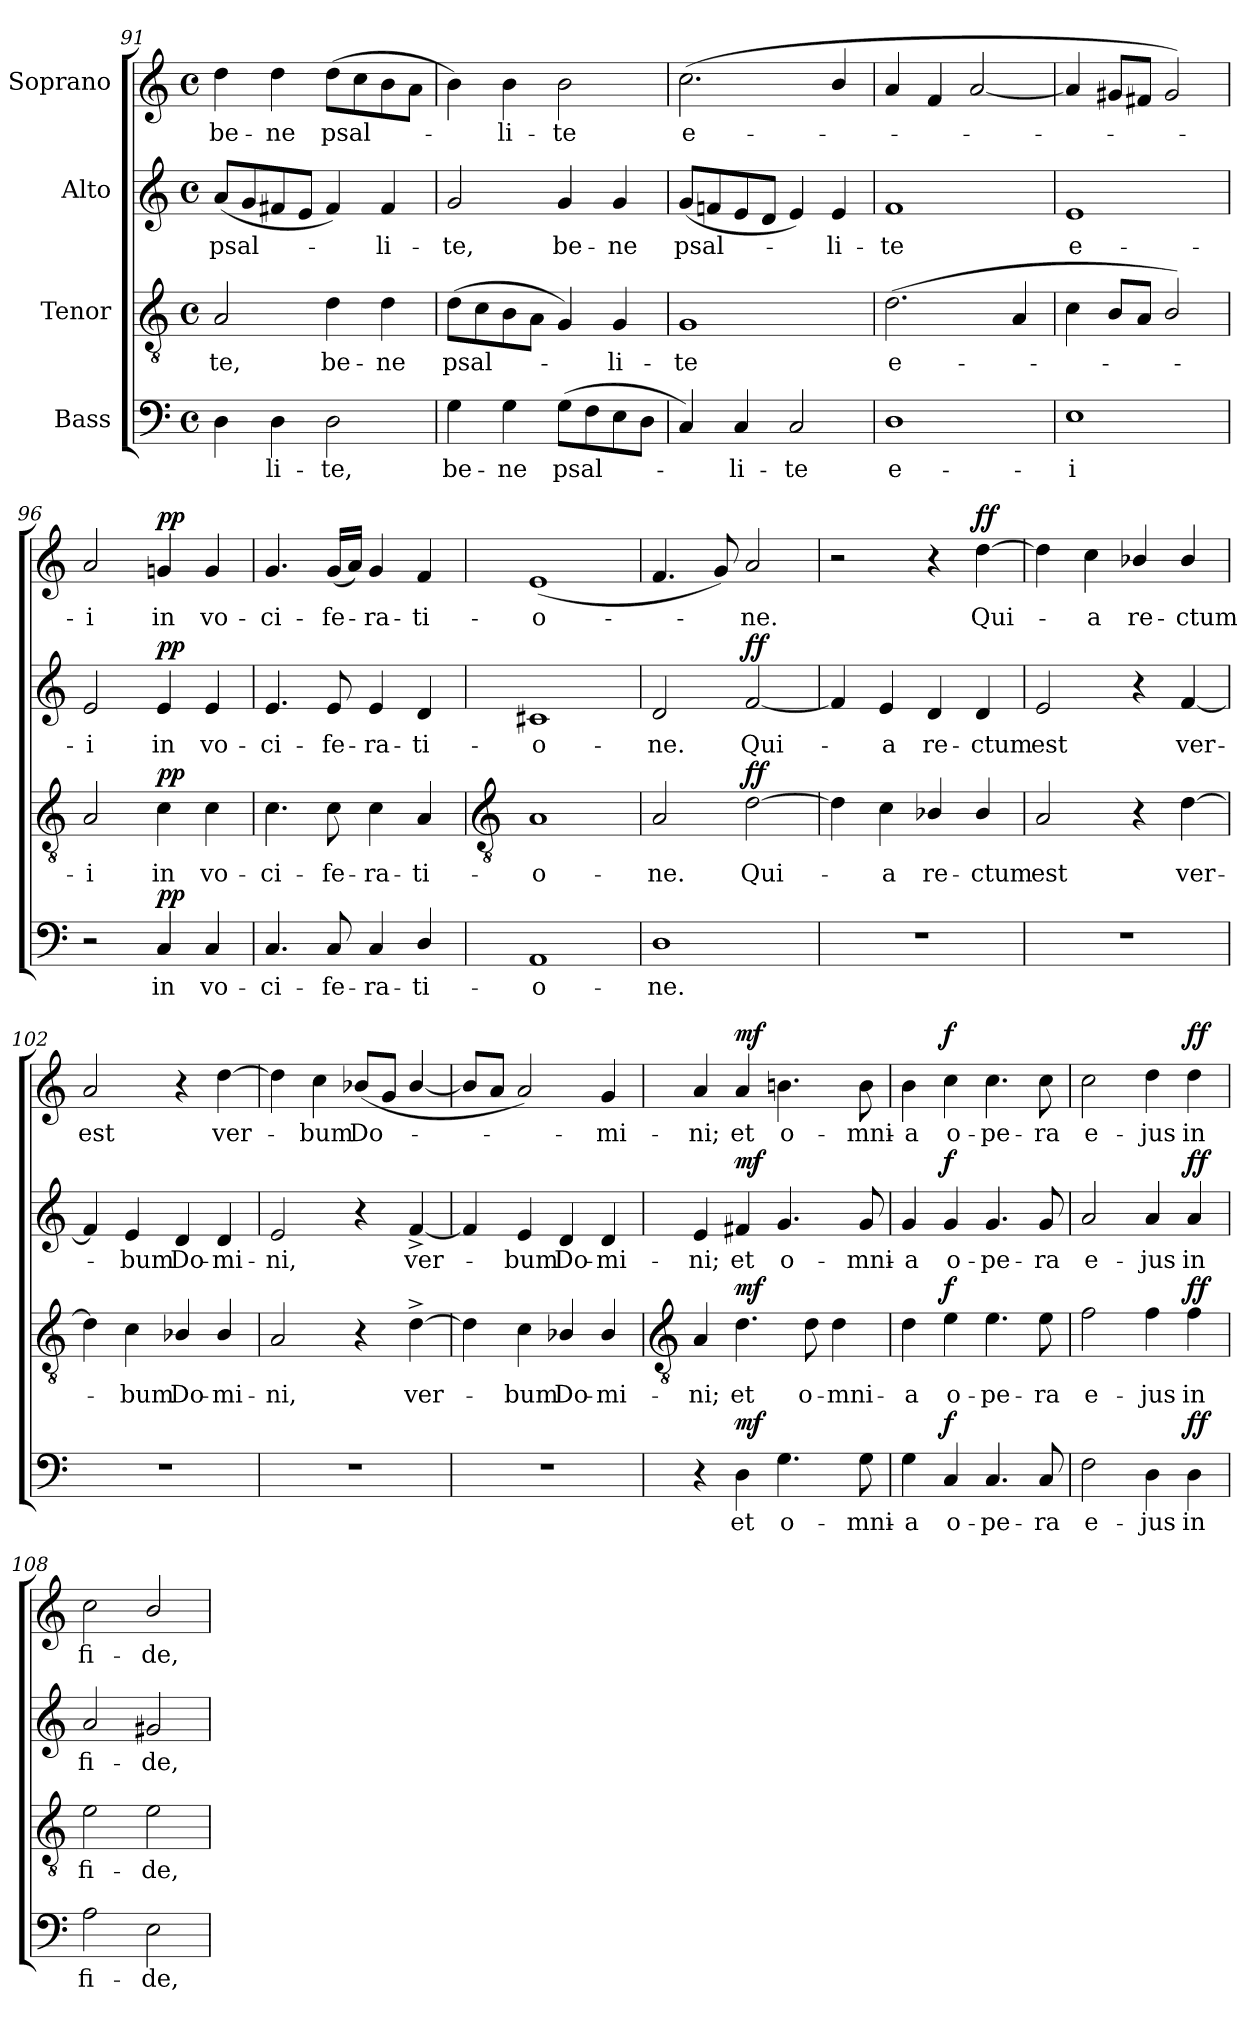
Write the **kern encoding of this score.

**kern	**text	**dynam	**kern	**text	**dynam	**kern	**text	**dynam	**kern	**text	**dynam
*part4	*part4	*part4	*part3	*part3	*part3	*part2	*part2	*part2	*part1	*part1	*part1
*staff4	*staff4	*staff4	*staff3	*staff3	*staff3	*staff2	*staff2	*staff2	*staff1	*staff1	*staff1
*I"Bass	*	*	*I"Tenor	*	*	*I"Alto	*	*	*I"Soprano	*	*
!!LO:LB:g=z
*clefF4	*	*	*clefGv2	*	*	*clefG2	*	*	*clefG2	*	*
*k[]	*	*	*k[]	*	*	*k[]	*	*	*k[]	*	*
*C:	*	*	*C:	*	*	*C:	*	*	*C:	*	*
*M4/4	*	*	*M4/4	*	*	*M4/4	*	*	*M4/4	*	*
*met(c)	*	*	*met(c)	*	*	*met(c)	*	*	*met(c)	*	*
=91	=91	=91	=91	=91	=91	=91	=91	=91	=91	=91	=91
!	!	!	!	!LO:LY:b	!	!	!LO:LY:b	!	!	!LO:LY:b	!
4D	.	.	2A	-te,	.	(<8aL	psal-	.	4dd	be-	.
.	.	.	.	.	.	8g	.	.	.	.	.
!	!LO:LY:b	!	!	!	!	!	!	!	!	!LO:LY:b	!
4D	li-	.	.	.	.	8f#X	.	.	4dd	-ne	.
.	.	.	.	.	.	8eJ	.	.	.	.	.
!	!LO:LY:b	!	!	!LO:LY:b	!	!	!	!	!	!LO:LY:b	!
2D	-te,	.	4d	be-	.	4f#)	.	.	(>8ddL	psal-	.
.	.	.	.	.	.	.	.	.	8cc	.	.
!	!	!	!	!LO:LY:b	!	!	!LO:LY:b	!	!	!	!
.	.	.	4d	-ne	.	4f#	li-	.	8b	.	.
.	.	.	.	.	.	.	.	.	8aJ	.	.
=92	=92	=92	=92	=92	=92	=92	=92	=92	=92	=92	=92
!	!LO:LY:b	!	!	!LO:LY:b	!	!	!LO:LY:b	!	!	!	!
4G	be-	.	(>8dL	psal-	.	2g	-te,	.	4b)	.	.
.	.	.	8c	.	.	.	.	.	.	.	.
!	!LO:LY:b	!	!	!	!	!	!	!	!	!LO:LY:b	!
4G	-ne	.	8B	.	.	.	.	.	4b	li-	.
.	.	.	8AJ	.	.	.	.	.	.	.	.
!	!LO:LY:b	!	!	!	!	!	!LO:LY:b	!	!	!LO:LY:b	!
(>8GL	psal-	.	4G)	.	.	4g	be-	.	2b	-te	.
8F	.	.	.	.	.	.	.	.	.	.	.
!	!	!	!	!LO:LY:b	!	!	!LO:LY:b	!	!	!	!
8E	.	.	4G	li-	.	4g	-ne	.	.	.	.
8DJ	.	.	.	.	.	.	.	.	.	.	.
=93	=93	=93	=93	=93	=93	=93	=93	=93	=93	=93	=93
!	!	!	!	!LO:LY:b	!	!	!LO:LY:b	!	!	!LO:LY:b	!
4C)	.	.	1G	-te	.	(<8gL	psal-	.	(<2.cc	e-	.
.	.	.	.	.	.	8fn	.	.	.	.	.
!	!LO:LY:b	!	!	!	!	!	!	!	!	!	!
4C	li-	.	.	.	.	8e	.	.	.	.	.
.	.	.	.	.	.	8dJ	.	.	.	.	.
!	!LO:LY:b	!	!	!	!	!	!	!	!	!	!
2C	-te	.	.	.	.	4e)	.	.	.	.	.
!	!	!	!	!	!	!	!LO:LY:b	!	!	!	!
.	.	.	.	.	.	4e	li-	.	4b/	.	.
=94	=94	=94	=94	=94	=94	=94	=94	=94	=94	=94	=94
!	!LO:LY:b	!	!	!LO:LY:b	!	!	!LO:LY:b	!	!	!	!
1D	e-	.	(<2.d	e-	.	1f	-te	.	4a	.	.
.	.	.	.	.	.	.	.	.	4f	.	.
.	.	.	.	.	.	.	.	.	[2a	.	.
.	.	.	4A	.	.	.	.	.	.	.	.
=95	=95	=95	=95	=95	=95	=95	=95	=95	=95	=95	=95
!	!LO:LY:b	!	!	!	!	!	!LO:LY:b	!	!	!	!
1E	-i	.	4c	.	.	1e	e-	.	4a]	.	.
.	.	.	8BL	.	.	.	.	.	8g#XL	.	.
.	.	.	8AJ	.	.	.	.	.	8f#XJ	.	.
.	.	.	2B/)	.	.	.	.	.	2g#)	.	.
=96	=96	=96	=96	=96	=96	=96	=96	=96	=96	=96	=96
!	!	!	!	!LO:LY:b	!	!	!LO:LY:b	!	!	!LO:LY:b	!
2r	.	.	2A	i	.	2e	-i	.	2a	i	.
!	!LO:LY:b	!LO:DY:b	!	!LO:LY:b	!LO:DY:b	!	!LO:LY:b	!LO:DY:b	!	!LO:LY:b	!LO:DY:b
4C	in	pp	4c	in	pp	4e	in	pp	4gn	in	pp
!	!LO:LY:b	!	!	!LO:LY:b	!	!	!LO:LY:b	!	!	!LO:LY:b	!
4C	vo-	.	4c	vo-	.	4e	vo-	.	4g	vo-	.
=97	=97	=97	=97	=97	=97	=97	=97	=97	=97	=97	=97
!	!LO:LY:b	!	!	!LO:LY:b	!	!	!LO:LY:b	!	!	!LO:LY:b	!
4.C	-ci-	.	4.c	-ci-	.	4.e	-ci-	.	4.g	-ci-	.
!	!LO:LY:b	!	!	!LO:LY:b	!	!	!LO:LY:b	!	!	!LO:LY:b	!
8C	-fe-	.	8c	-fe-	.	8e	-fe-	.	(<16gLL	-fe-	.
.	.	.	.	.	.	.	.	.	16aJJ)	.	.
!	!LO:LY:b	!	!	!LO:LY:b	!	!	!LO:LY:b	!	!	!LO:LY:b	!
4C	-ra-	.	4c	-ra-	.	4e	-ra-	.	4g	ra-	.
!	!LO:LY:b	!	!	!LO:LY:b	!	!	!LO:LY:b	!	!	!LO:LY:b	!
4D/	-ti-	.	4A	-ti-	.	4d	-ti-	.	4f	-ti-	.
!!LO:LB:g=z
=98	=98	=98	=98	=98	=98	=98	=98	=98	=98	=98	=98
*	*	*	*clefGv2	*	*	*	*	*	*	*	*
!	!LO:LY:b	!	!	!LO:LY:b	!	!	!LO:LY:b	!	!	!LO:LY:b	!
1AA	-o-	.	1A	-o-	.	1c#X	-o-	.	(<1e	-o-	.
=99	=99	=99	=99	=99	=99	=99	=99	=99	=99	=99	=99
!	!LO:LY:b	!	!	!LO:LY:b	!	!	!LO:LY:b	!	!	!	!
1D	-ne.	.	2A	-ne.	.	2d	-ne.	.	4.f	.	.
.	.	.	.	.	.	.	.	.	8g)	.	.
!	!	!	!	!LO:LY:b	!LO:DY:b	!	!LO:LY:b	!LO:DY:b	!	!LO:LY:b	!
.	.	.	[2d	Qui-	ff	[2f	Qui-	ff	2a	ne.	.
=100	=100	=100	=100	=100	=100	=100	=100	=100	=100	=100	=100
1r	.	.	4d]	.	.	4f]	.	.	2r	.	.
!	!	!	!	!LO:LY:b	!	!	!LO:LY:b	!	!	!	!
.	.	.	4c	a	.	4e	a	.	.	.	.
!	!	!	!	!LO:LY:b	!	!	!LO:LY:b	!	!	!	!
.	.	.	4B-X/	re-	.	4d	re-	.	4r	.	.
!	!	!	!	!LO:LY:b	!	!	!LO:LY:b	!	!	!LO:LY:b	!LO:DY:b
.	.	.	4B-/	-ctum	.	4d	-ctum	.	[4dd	Qui-	ff
=101	=101	=101	=101	=101	=101	=101	=101	=101	=101	=101	=101
!	!	!	!	!LO:LY:b	!	!	!LO:LY:b	!	!	!	!
1r	.	.	2A	est	.	2e	est	.	4dd]	.	.
!	!	!	!	!	!	!	!	!	!	!LO:LY:b	!
.	.	.	.	.	.	.	.	.	4cc	a	.
!	!	!	!	!	!	!	!	!	!	!LO:LY:b	!
.	.	.	4r	.	.	4r	.	.	4b-X/	re-	.
!	!	!	!	!LO:LY:b	!	!	!LO:LY:b	!	!	!LO:LY:b	!
.	.	.	[4d	ver-	.	[4f	ver-	.	4b-/	-ctum	.
=102	=102	=102	=102	=102	=102	=102	=102	=102	=102	=102	=102
!	!	!	!	!	!	!	!	!	!	!LO:LY:b	!
1r	.	.	4d]	.	.	4f]	.	.	2a	est	.
!	!	!	!	!LO:LY:b	!	!	!LO:LY:b	!	!	!	!
.	.	.	4c	bum	.	4e	bum	.	.	.	.
!	!	!	!	!LO:LY:b	!	!	!LO:LY:b	!	!	!	!
.	.	.	4B-X/	Do-	.	4d	Do-	.	4r	.	.
!	!	!	!	!LO:LY:b	!	!	!LO:LY:b	!	!	!LO:LY:b	!
.	.	.	4B-/	-mi-	.	4d	-mi-	.	[4dd	ver-	.
=103	=103	=103	=103	=103	=103	=103	=103	=103	=103	=103	=103
!	!	!	!	!LO:LY:b	!	!	!LO:LY:b	!	!	!	!
1r	.	.	2A	-ni,	.	2e	-ni,	.	4dd]	.	.
!	!	!	!	!	!	!	!	!	!	!LO:LY:b	!
.	.	.	.	.	.	.	.	.	4cc	bum	.
!	!	!	!	!	!	!	!	!	!	!LO:LY:b	!
.	.	.	4r	.	.	4r	.	.	(<8b-XL	Do-	.
.	.	.	.	.	.	.	.	.	8gJ	.	.
!	!	!	!	!LO:LY:b	!	!	!LO:LY:b	!	!	!	!
.	.	.	[4d^	ver-	.	[4f^	ver-	.	[4b-/	.	.
=104	=104	=104	=104	=104	=104	=104	=104	=104	=104	=104	=104
1r	.	.	4d]	.	.	4f]	.	.	8b-L]	.	.
.	.	.	.	.	.	.	.	.	8aJ	.	.
!	!	!	!	!LO:LY:b	!	!	!LO:LY:b	!	!	!	!
.	.	.	4c	bum	.	4e	bum	.	2a)	.	.
!	!	!	!	!LO:LY:b	!	!	!LO:LY:b	!	!	!	!
.	.	.	4B-X/	Do-	.	4d	Do-	.	.	.	.
!	!	!	!	!LO:LY:b	!	!	!LO:LY:b	!	!	!LO:LY:b	!
.	.	.	4B-/	-mi-	.	4d	-mi-	.	4g	mi-	.
!!LO:LB:g=z
=105	=105	=105	=105	=105	=105	=105	=105	=105	=105	=105	=105
*	*	*	*clefGv2	*	*	*	*	*	*	*	*
!	!	!	!	!LO:LY:b	!	!	!LO:LY:b	!	!	!LO:LY:b	!
4r	.	.	4A	-ni;	.	4e	-ni;	.	4a	-ni;	.
!	!LO:LY:b	!LO:DY:b	!	!LO:LY:b	!LO:DY:b	!	!LO:LY:b	!LO:DY:b	!	!LO:LY:b	!LO:DY:b
4D	et	mf	4.d	et	mf	4f#X	et	mf	4a	et	mf
!	!LO:LY:b	!	!	!	!	!	!LO:LY:b	!	!	!LO:LY:b	!
4.G	o-	.	.	.	.	4.g	o-	.	4.bn	o-	.
!	!	!	!	!LO:LY:b	!	!	!	!	!	!	!
.	.	.	8d	o-	.	.	.	.	.	.	.
!	!	!	!	!LO:LY:b	!	!	!	!	!	!	!
.	.	.	4d	-mni-	.	.	.	.	.	.	.
!	!LO:LY:b	!	!	!	!	!	!LO:LY:b	!	!	!LO:LY:b	!
8G	-mni-	.	.	.	.	8g	-mni-	.	8b	-mni-	.
=106	=106	=106	=106	=106	=106	=106	=106	=106	=106	=106	=106
!	!LO:LY:b	!	!	!LO:LY:b	!	!	!LO:LY:b	!	!	!LO:LY:b	!
4G	-a	.	4d	-a	.	4g	-a	.	4b	-a	.
!	!LO:LY:b	!LO:DY:b	!	!LO:LY:b	!LO:DY:b	!	!LO:LY:b	!LO:DY:b	!	!LO:LY:b	!LO:DY:b
4C	o-	f	4e	o-	f	4g	o-	f	4cc	o-	f
!	!LO:LY:b	!	!	!LO:LY:b	!	!	!LO:LY:b	!	!	!LO:LY:b	!
4.C	-pe-	.	4.e	-pe-	.	4.g	-pe-	.	4.cc	-pe-	.
!	!LO:LY:b	!	!	!LO:LY:b	!	!	!LO:LY:b	!	!	!LO:LY:b	!
8C	-ra	.	8e	-ra	.	8g	-ra	.	8cc	-ra	.
=107	=107	=107	=107	=107	=107	=107	=107	=107	=107	=107	=107
!	!LO:LY:b	!	!	!LO:LY:b	!	!	!LO:LY:b	!	!	!LO:LY:b	!
2F	e-	.	2f	e-	.	2a	e-	.	2cc	e-	.
!	!LO:LY:b	!	!	!LO:LY:b	!	!	!LO:LY:b	!	!	!LO:LY:b	!
4D	-jus	.	4f	-jus	.	4a	-jus	.	4dd	-jus	.
!	!LO:LY:b	!LO:DY:b	!	!LO:LY:b	!LO:DY:b	!	!LO:LY:b	!LO:DY:b	!	!LO:LY:b	!LO:DY:b
4D	in	ff	4f	in	ff	4a	in	ff	4dd	in	ff
=108	=108	=108	=108	=108	=108	=108	=108	=108	=108	=108	=108
!	!LO:LY:b	!	!	!LO:LY:b	!	!	!LO:LY:b	!	!	!LO:LY:b	!
2A	fi-	.	2e	fi-	.	2a	fi-	.	2cc	fi-	.
!	!LO:LY:b	!	!	!LO:LY:b	!	!	!LO:LY:b	!	!	!LO:LY:b	!
2E	-de,	.	2e	-de,	.	2g#X	-de,	.	2b/	-de,	.
=	=	=	=	=	=	=	=	=	=	=	=
*-	*-	*-	*-	*-	*-	*-	*-	*-	*-	*-	*-
